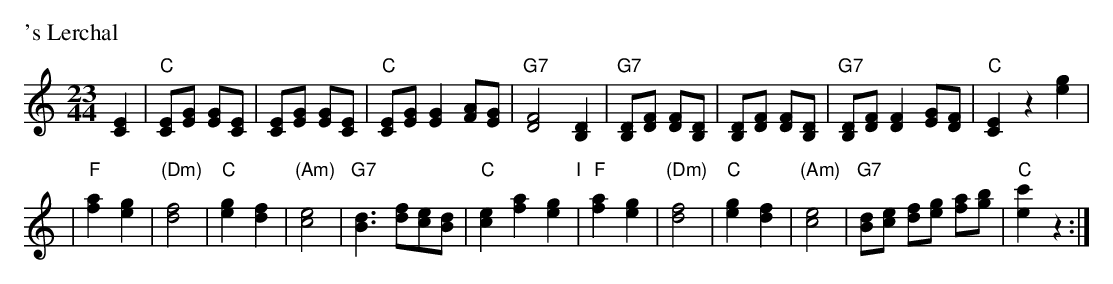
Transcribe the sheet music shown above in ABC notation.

X:1
M: 23/44
L: 1/8
P: 's Lerchal
K: C
[E2C2] \
| "C"[EC][GE] [GE][EC] | [EC][GE] [GE][EC] \
| "C"[EC][GE] [G2E2] [AF][GE] | "G7"[F4D4] [D2B,2] \
| "G7"[DB,][FD] [FD][DB,] | [DB,][FD] [FD][DB,] \
| "G7"[DB,][FD] [F2D2] [GE][FD] | "C"[E2C2] z2 [g2e2] |
| "F"[a2f2] [g2e2] | "(Dm)"[f4d4] \
| "C"[g2e2] [f2d2] | "(Am)"[e4c4] \
| "G7"[d3B3]  [fd][ec][dB] | "C"[e2c2] [a2f2] [g2e2] \
"I"\
| "F"[a2f2] [g2e2] | "(Dm)"[f4d4] \
| "C"[g2e2] [f2d2] | "(Am)"[e4c4] \
| "G7"[dB][ec] [fd][ge] [af][bg] | "C"[c'2e2] z2 :|
